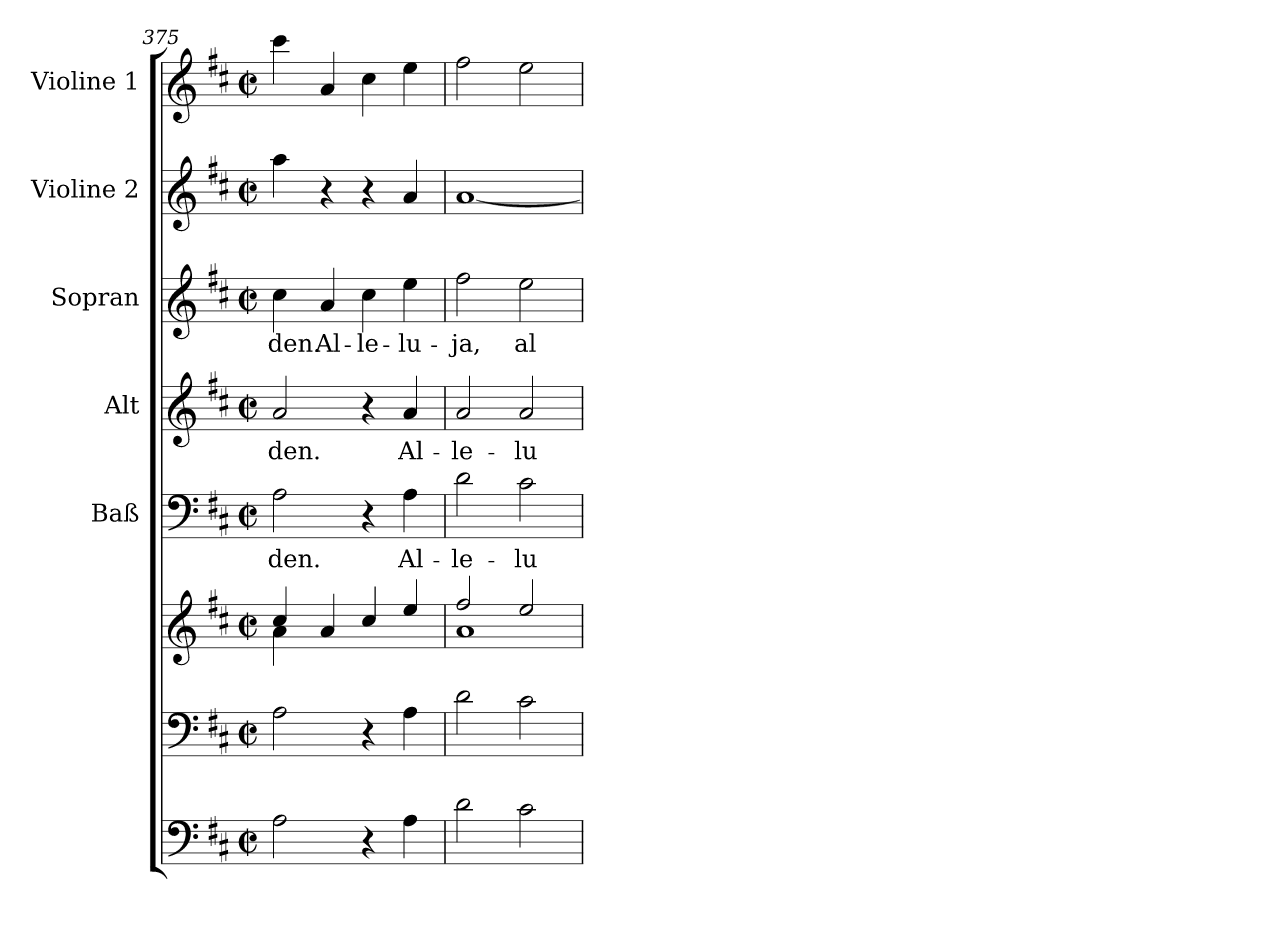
**kern	**kern	**kern	**kern	**text	**kern	**text	**kern	**text	**kern	**kern
*part7	*part6	*part6	*part5	*part5	*part4	*part4	*part3	*part3	*part2	*part1
*staff8	*staff7	*staff6	*staff5	*staff5	*staff4	*staff4	*staff3	*staff3	*staff2	*staff1
*	*	*	*I"Baß	*	*I"Alt	*	*I"Sopran	*	*I"Violine 2	*I"Violine 1
*	*	*	*	*	*	*	*	*	*I'Vln	*I'Vln
*clefF4	*clefF4	*clefG2	*clefF4	*	*clefG2	*	*clefG2	*	*clefG2	*clefG2
*ITrd7c12	*	*	*	*	*	*	*	*	*	*
*k[f#c#]	*k[f#c#]	*k[f#c#]	*k[f#c#]	*	*k[f#c#]	*	*k[f#c#]	*	*k[f#c#]	*k[f#c#]
*D:	*D:	*D:	*D:	*	*D:	*	*D:	*	*D:	*D:
*M2/2	*M2/2	*M2/2	*M2/2	*	*M2/2	*	*M2/2	*	*M2/2	*M2/2
*met(c|)	*met(c|)	*met(c|)	*met(c|)	*	*met(c|)	*	*met(c|)	*	*met(c|)	*met(c|)
=375	=375	=375	=375	=375	=375	=375	=375	=375	=375	=375
*	*	*^	*	*	*	*	*	*	*	*
!	!	!	!	!	!LO:LY:b	!	!LO:LY:b	!	!LO:LY:b	!	!
2AA\	2A\	4cc#/	4a\	2A\	-den.	2a/	-den.	4cc#\	-den.	4aa\	4ccc#\
!	!	!	!	!	!	!	!	!	!LO:LY:b	!	!
.	.	4a/	2.ryy	.	.	.	.	4a/	Al-	4r	4a/
!	!	!	!	!	!	!	!	!	!LO:LY:b	!	!
4r	4r	4cc#/	.	4r	.	4r	.	4cc#\	-le-	4r	4cc#\
!	!	!	!	!	!LO:LY:b	!	!LO:LY:b	!	!LO:LY:b	!	!
4AA\	4A\	4ee/	.	4A\	Al-	4a/	Al-	4ee\	-lu-	4a/	4ee\
=376	=376	=376	=376	=376	=376	=376	=376	=376	=376	=376	=376
!	!	!	!	!	!LO:LY:b	!	!LO:LY:b	!	!LO:LY:b	!	!
2D\	2d\	2ff#/	1a	2d\	-le-	2a/	-le-	2ff#\	-ja,	[1a	2ff#\
!	!	!	!	!	!LO:LY:b	!	!LO:LY:b	!	!LO:LY:b	!	!
2C#\	2c#\	2ee/	.	2c#\	-lu-	2a/	-lu-	2ee\	al-	.	2ee\
*	*	*v	*v	*	*	*	*	*	*	*	*
=	=	=	=	=	=	=	=	=	=	=
*-	*-	*-	*-	*-	*-	*-	*-	*-	*-	*-
